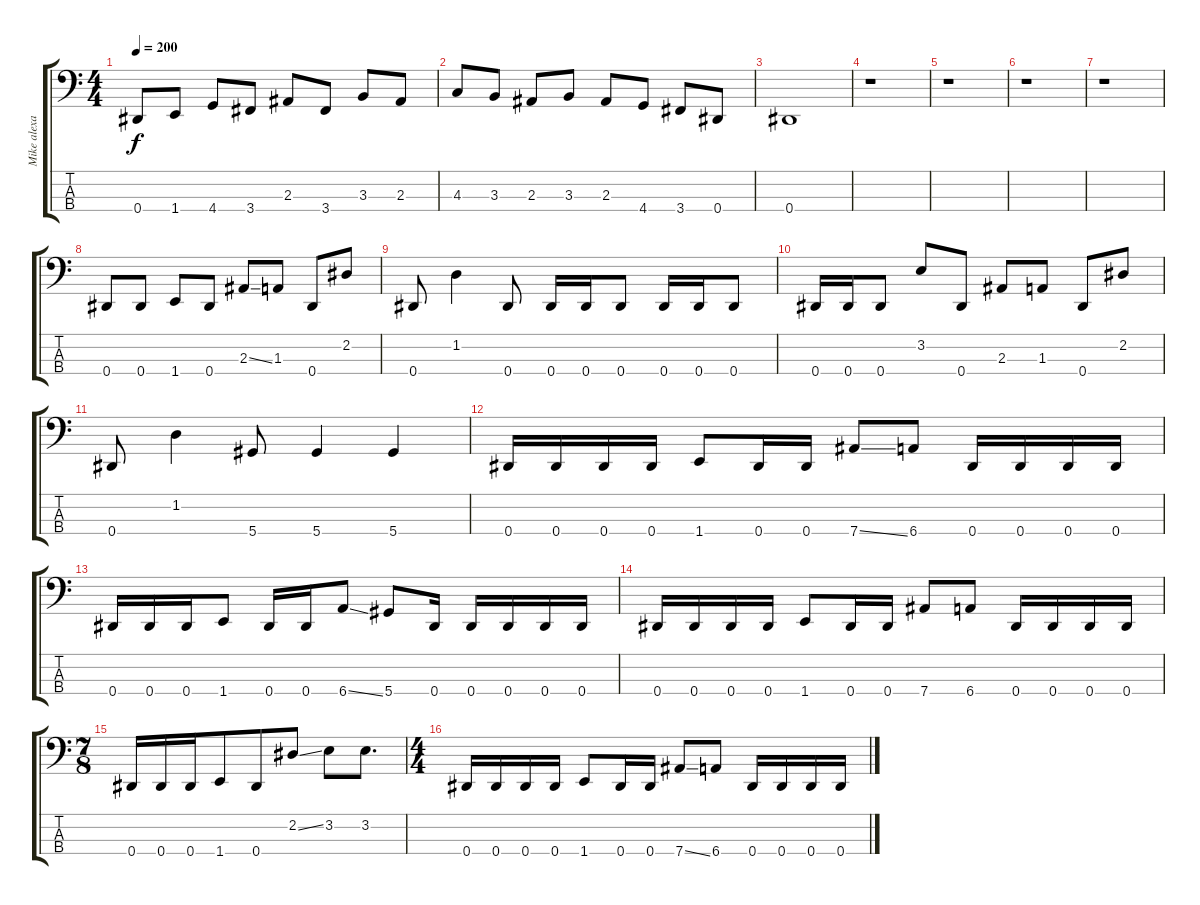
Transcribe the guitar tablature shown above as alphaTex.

\track ("Mike alexander" "Mike alexa") {instrument distortionguitar}
\staff {score tabs}
\tuning (Gb2 Db2 Ab1 Eb1) {hide}
\ts (4 4)
\tempo 200
\clef f4
\ks c
0.4.8{dy f} 1.4.8 4.4.8 3.4.8 2.3.8 3.4.8 3.3.8 2.3.8 |
4.3.8 3.3.8 2.3.8 3.3.8 2.3.8 4.4.8 3.4.8 0.4.8 |
0.4.1 |
r.1 |
r.1 |
r.1 |
r.1 |
0.4.8 0.4.8 1.4.8 0.4.8 2.3{ss}.8 1.3.8 0.4.8 2.2.8 |
0.4.8 1.2.4 0.4.8 0.4.16 0.4.16 0.4.8 0.4.16 0.4.16 0.4.8 |
0.4.16 0.4.16 0.4.8 3.2.8 0.4.8 2.3.8 1.3.8 0.4.8 2.2.8 |
0.4.8 1.2.4 5.4.8 5.4.4 5.4.4 |
0.4.16 0.4.16 0.4.16 0.4.16 1.4.8 0.4.16 0.4.16 7.4{ss}.8 6.4.8 0.4.16 0.4.16 0.4.16 0.4.16 |
0.4.16 0.4.16 0.4.16 1.4.8 0.4.16 0.4.16 6.4{ss}.8 5.4.8 0.4.16 0.4.16 0.4.16 0.4.16 0.4.16 |
0.4.16 0.4.16 0.4.16 0.4.16 1.4.8 0.4.16 0.4.16 7.4.8 6.4.8 0.4.16 0.4.16 0.4.16 0.4.16 |
\ts (7 8)
0.4.16 0.4.16 0.4.16 1.4.8 0.4.8 2.2{ss}.8 3.2.8 3.2.8{d} |
\ts (4 4)
0.4.16 0.4.16 0.4.16 0.4.16 1.4.8 0.4.16 0.4.16 7.4{ss}.8 6.4.8 0.4.16 0.4.16 0.4.16 0.4.16
